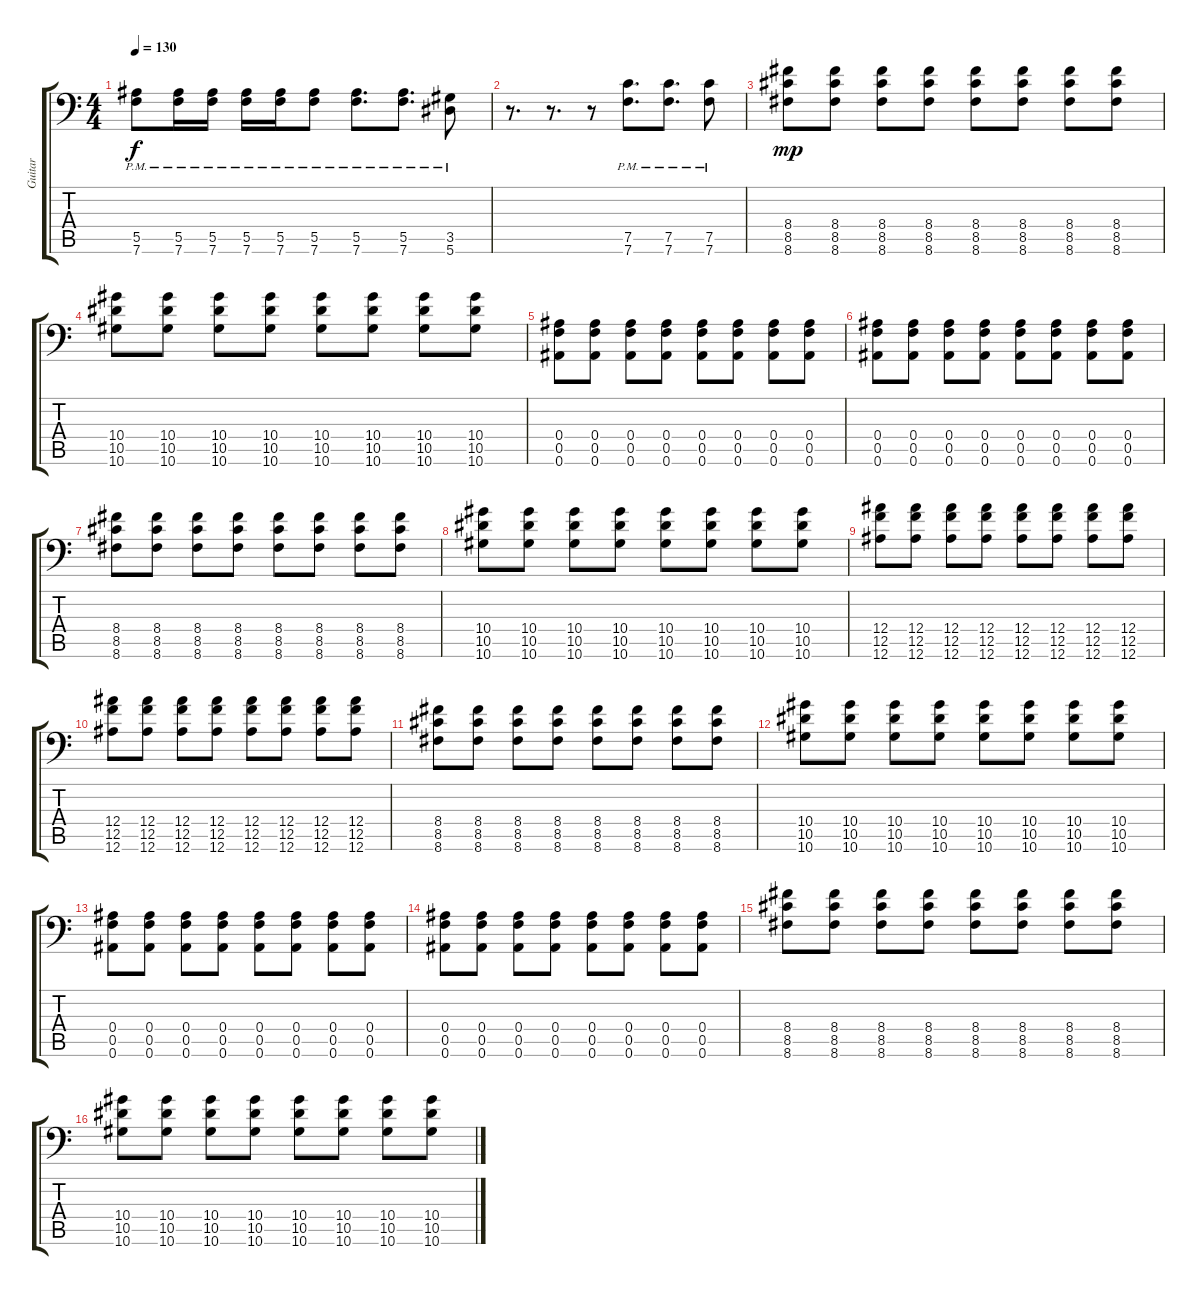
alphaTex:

\track ("Guitar" "Guitar") {instrument distortionguitar}
\staff {score tabs}
\tuning (C4 G3 Eb3 Bb2 F2 Bb1) {hide}
\ts (4 4)
\tempo 130
\clef f4
\ks c
(5.5{pm} 7.6{pm}).8{dy f} (5.5{pm} 7.6{pm}).16 (5.5{pm} 7.6{pm}).16 (5.5{pm} 7.6{pm}).16 (5.5{pm} 7.6{pm}).16 (5.5{pm} 7.6{pm}).8 (5.5{pm} 7.6{pm}).8{d} (5.5{pm} 7.6{pm}).8{d} (3.5{pm} 5.6{pm}).8 |
r.8{d} r.8{d} r.8 (7.5{pm} 7.6{pm}).8{d} (7.5{pm} 7.6{pm}).8{d} (7.5{pm} 7.6{pm}).8 |
(8.4 8.5 8.6).8{dy mp} (8.4 8.5 8.6).8 (8.4 8.5 8.6).8 (8.4 8.5 8.6).8 (8.4 8.5 8.6).8 (8.4 8.5 8.6).8 (8.4 8.5 8.6).8 (8.4 8.5 8.6).8 |
(10.4 10.5 10.6).8 (10.4 10.5 10.6).8 (10.4 10.5 10.6).8 (10.4 10.5 10.6).8 (10.4 10.5 10.6).8 (10.4 10.5 10.6).8 (10.4 10.5 10.6).8 (10.4 10.5 10.6).8 |
(0.4 0.5 0.6).8 (0.4 0.5 0.6).8 (0.4 0.5 0.6).8 (0.4 0.5 0.6).8 (0.4 0.5 0.6).8 (0.4 0.5 0.6).8 (0.4 0.5 0.6).8 (0.4 0.5 0.6).8 |
(0.4 0.5 0.6).8 (0.4 0.5 0.6).8 (0.4 0.5 0.6).8 (0.4 0.5 0.6).8 (0.4 0.5 0.6).8 (0.4 0.5 0.6).8 (0.4 0.5 0.6).8 (0.4 0.5 0.6).8 |
(8.4 8.5 8.6).8 (8.4 8.5 8.6).8 (8.4 8.5 8.6).8 (8.4 8.5 8.6).8 (8.4 8.5 8.6).8 (8.4 8.5 8.6).8 (8.4 8.5 8.6).8 (8.4 8.5 8.6).8 |
(10.4 10.5 10.6).8 (10.4 10.5 10.6).8 (10.4 10.5 10.6).8 (10.4 10.5 10.6).8 (10.4 10.5 10.6).8 (10.4 10.5 10.6).8 (10.4 10.5 10.6).8 (10.4 10.5 10.6).8 |
(12.4 12.5 12.6).8 (12.4 12.5 12.6).8 (12.4 12.5 12.6).8 (12.4 12.5 12.6).8 (12.4 12.5 12.6).8 (12.4 12.5 12.6).8 (12.4 12.5 12.6).8 (12.4 12.5 12.6).8 |
(12.4 12.5 12.6).8 (12.4 12.5 12.6).8 (12.4 12.5 12.6).8 (12.4 12.5 12.6).8 (12.4 12.5 12.6).8 (12.4 12.5 12.6).8 (12.4 12.5 12.6).8 (12.4 12.5 12.6).8 |
(8.4 8.5 8.6).8 (8.4 8.5 8.6).8 (8.4 8.5 8.6).8 (8.4 8.5 8.6).8 (8.4 8.5 8.6).8 (8.4 8.5 8.6).8 (8.4 8.5 8.6).8 (8.4 8.5 8.6).8 |
(10.4 10.5 10.6).8 (10.4 10.5 10.6).8 (10.4 10.5 10.6).8 (10.4 10.5 10.6).8 (10.4 10.5 10.6).8 (10.4 10.5 10.6).8 (10.4 10.5 10.6).8 (10.4 10.5 10.6).8 |
(0.4 0.5 0.6).8 (0.4 0.5 0.6).8 (0.4 0.5 0.6).8 (0.4 0.5 0.6).8 (0.4 0.5 0.6).8 (0.4 0.5 0.6).8 (0.4 0.5 0.6).8 (0.4 0.5 0.6).8 |
(0.4 0.5 0.6).8 (0.4 0.5 0.6).8 (0.4 0.5 0.6).8 (0.4 0.5 0.6).8 (0.4 0.5 0.6).8 (0.4 0.5 0.6).8 (0.4 0.5 0.6).8 (0.4 0.5 0.6).8 |
(8.4 8.5 8.6).8 (8.4 8.5 8.6).8 (8.4 8.5 8.6).8 (8.4 8.5 8.6).8 (8.4 8.5 8.6).8 (8.4 8.5 8.6).8 (8.4 8.5 8.6).8 (8.4 8.5 8.6).8 |
(10.4 10.5 10.6).8 (10.4 10.5 10.6).8 (10.4 10.5 10.6).8 (10.4 10.5 10.6).8 (10.4 10.5 10.6).8 (10.4 10.5 10.6).8 (10.4 10.5 10.6).8 (10.4 10.5 10.6).8
